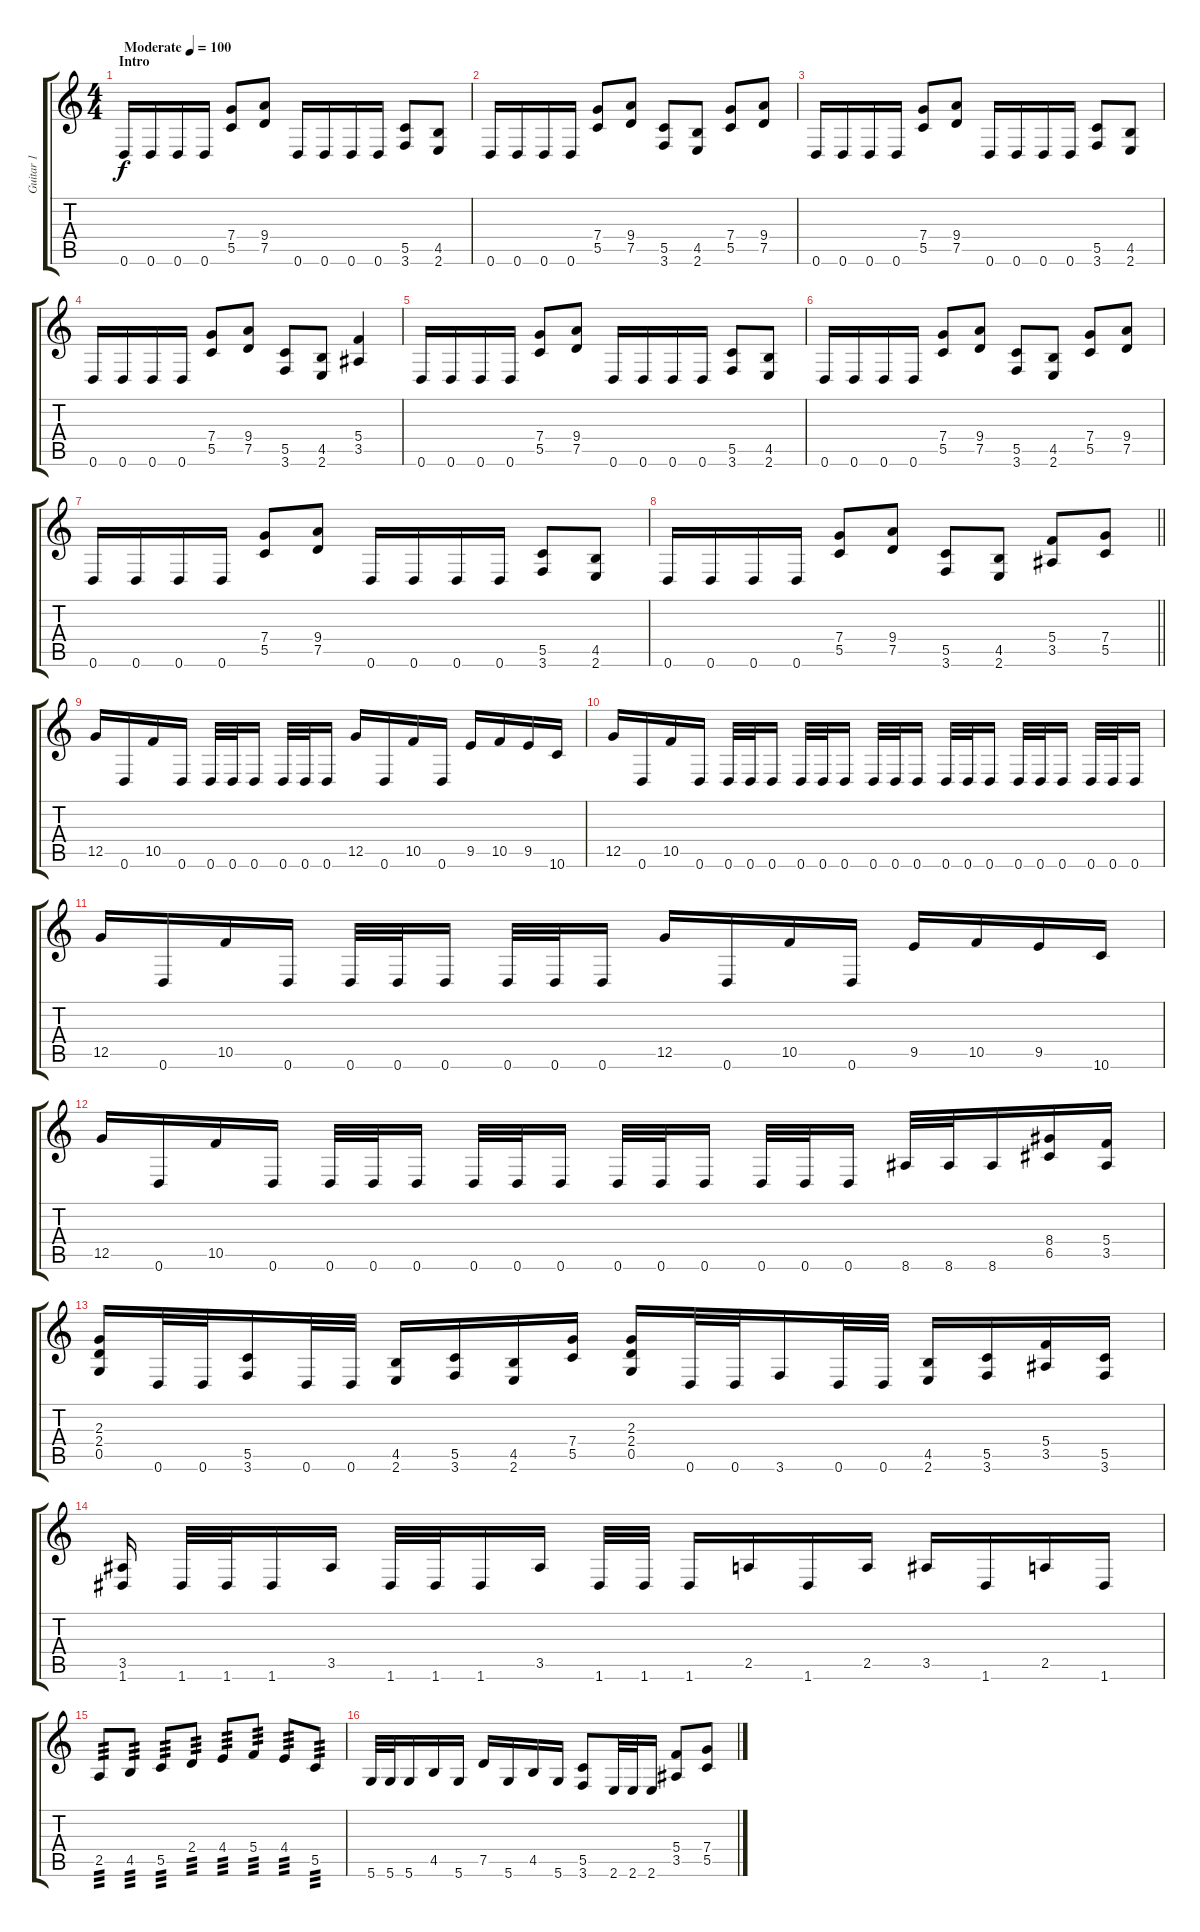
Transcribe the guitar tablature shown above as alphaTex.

\track ("Guitar 1" "Guitar 1") {instrument distortionguitar}
\staff {score tabs}
\tuning (D4 A3 F3 C3 G2 D2) {hide}
\ts (4 4)
\section ("" "Intro")
\tempo (100 "Moderate")
\clef g2
\ks c
0.6.16{dy f instrument distortionguitar} 0.6.16 0.6.16 0.6.16 (7.4 5.5).8 (9.4 7.5).8 0.6.16 0.6.16 0.6.16 0.6.16 (5.5 3.6).8 (4.5 2.6).8 |
0.6.16 0.6.16 0.6.16 0.6.16 (7.4 5.5).8 (9.4 7.5).8 (5.5 3.6).8 (4.5 2.6).8 (7.4 5.5).8 (9.4 7.5).8 |
0.6.16 0.6.16 0.6.16 0.6.16 (7.4 5.5).8 (9.4 7.5).8 0.6.16 0.6.16 0.6.16 0.6.16 (5.5 3.6).8 (4.5 2.6).8 |
0.6.16 0.6.16 0.6.16 0.6.16 (7.4 5.5).8 (9.4 7.5).8 (5.5 3.6).8 (4.5 2.6).8 (5.4 3.5).4 |
0.6.16 0.6.16 0.6.16 0.6.16 (7.4 5.5).8 (9.4 7.5).8 0.6.16 0.6.16 0.6.16 0.6.16 (5.5 3.6).8 (4.5 2.6).8 |
0.6.16 0.6.16 0.6.16 0.6.16 (7.4 5.5).8 (9.4 7.5).8 (5.5 3.6).8 (4.5 2.6).8 (7.4 5.5).8 (9.4 7.5).8 |
0.6.16 0.6.16 0.6.16 0.6.16 (7.4 5.5).8 (9.4 7.5).8 0.6.16 0.6.16 0.6.16 0.6.16 (5.5 3.6).8 (4.5 2.6).8 |
\barLineRight lightlight
0.6.16 0.6.16 0.6.16 0.6.16 (7.4 5.5).8 (9.4 7.5).8 (5.5 3.6).8 (4.5 2.6).8 (5.4 3.5).8 (7.4 5.5).8 |
12.5.16 0.6.16 10.5.16 0.6.16 0.6.32 0.6.32 0.6.16{beam split} 0.6.32 0.6.32 0.6.16 12.5.16 0.6.16 10.5.16 0.6.16 9.5.16 10.5.16 9.5.16 10.6.16 |
12.5.16 0.6.16 10.5.16 0.6.16 0.6.32 0.6.32 0.6.16{beam split} 0.6.32 0.6.32 0.6.16 0.6.32 0.6.32 0.6.16{beam split} 0.6.32 0.6.32 0.6.16 0.6.32 0.6.32 0.6.16{beam split} 0.6.32 0.6.32 0.6.16 |
12.5.16 0.6.16 10.5.16 0.6.16 0.6.32 0.6.32 0.6.16{beam split} 0.6.32 0.6.32 0.6.16 12.5.16 0.6.16 10.5.16 0.6.16 9.5.16 10.5.16 9.5.16 10.6.16 |
12.5.16 0.6.16 10.5.16 0.6.16 0.6.32 0.6.32 0.6.16{beam split} 0.6.32 0.6.32 0.6.16 0.6.32 0.6.32 0.6.16{beam split} 0.6.32 0.6.32 0.6.16 8.6.32 8.6.32 8.6.16 (8.4 6.5).16 (5.4 3.5).16 |
(2.3 2.4 0.5).16 0.6.32 0.6.32 (5.5 3.6).16 0.6.32 0.6.32 (4.5 2.6).16 (5.5 3.6).16 (4.5 2.6).16 (7.4 5.5).16 (2.3 2.4 0.5).16 0.6.32 0.6.32 3.6.16 0.6.32 0.6.32 (4.5 2.6).16 (5.5 3.6).16 (5.4 3.5).16 (5.5 3.6).16 |
(3.5 1.6).16{beam split} 1.6.32 1.6.32 1.6.16 3.5.16{beam split} 1.6.32 1.6.32 1.6.16 3.5.16{beam split} 1.6.32 1.6.32 1.6.16 2.5.16 1.6.16 2.5.16 3.5.16 1.6.16 2.5.16 1.6.16 |
2.5.8{tp 3} 4.5.8{tp 3} 5.5.8{tp 3} 2.4.8{tp 3} 4.4.8{tp 3} 5.4.8{tp 3} 4.4.8{tp 3} 5.5.8{tp 3} |
5.6.32 5.6.32 5.6.16 4.5.16 5.6.16 7.5.16 5.6.16 4.5.16 5.6.16 (5.5 3.6).8 2.6.32 2.6.32 2.6.16 (5.4 3.5).8 (7.4 5.5).8
